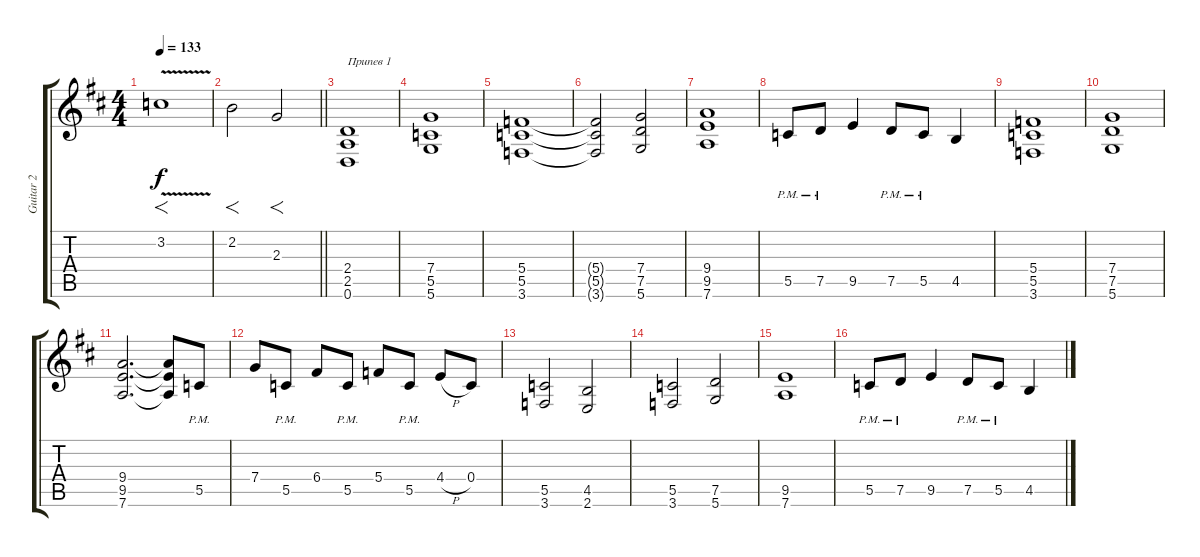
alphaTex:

\track ("Guitar 2" "Guitar 2") {instrument overdrivenguitar}
\staff {score tabs}
\tuning (D4 A3 F3 C3 G2 D2) {hide}
\ts (4 4)
\tempo 133
\clef g2
\ks bminor
3.2{v}.1{f dy f} |
\barLineRight lightlight
2.2.2{f} 2.3.2{f} |
(2.4 2.5 0.6).1{txt "Припев 1"} |
(7.4 5.5 5.6).1 |
(5.4 5.5 3.6).1 |
(5.4{t} 5.5{t} 3.6{t}).2 (7.4 7.5 5.6).2 |
(9.4 9.5 7.6).1 |
5.5{pm}.8 7.5{pm}.8 9.5.4 7.5{pm}.8 5.5{pm}.8 4.5.4 |
(5.4 5.5 3.6).1 |
(7.4 7.5 5.6).1 |
(9.4 9.5 7.6).2{d} (9.4{t} 9.5{t} 7.6{t}).8 5.5{pm}.8 |
7.4.8 5.5{pm}.8 6.4.8 5.5{pm}.8 5.4.8 5.5{pm}.8 4.4{h}.8 0.4.8 |
(5.5 3.6).2 (4.5 2.6).2 |
(5.5 3.6).2 (7.5 5.6).2 |
(9.5 7.6).1 |
5.5{pm}.8 7.5{pm}.8 9.5.4 7.5{pm}.8 5.5{pm}.8 4.5.4
